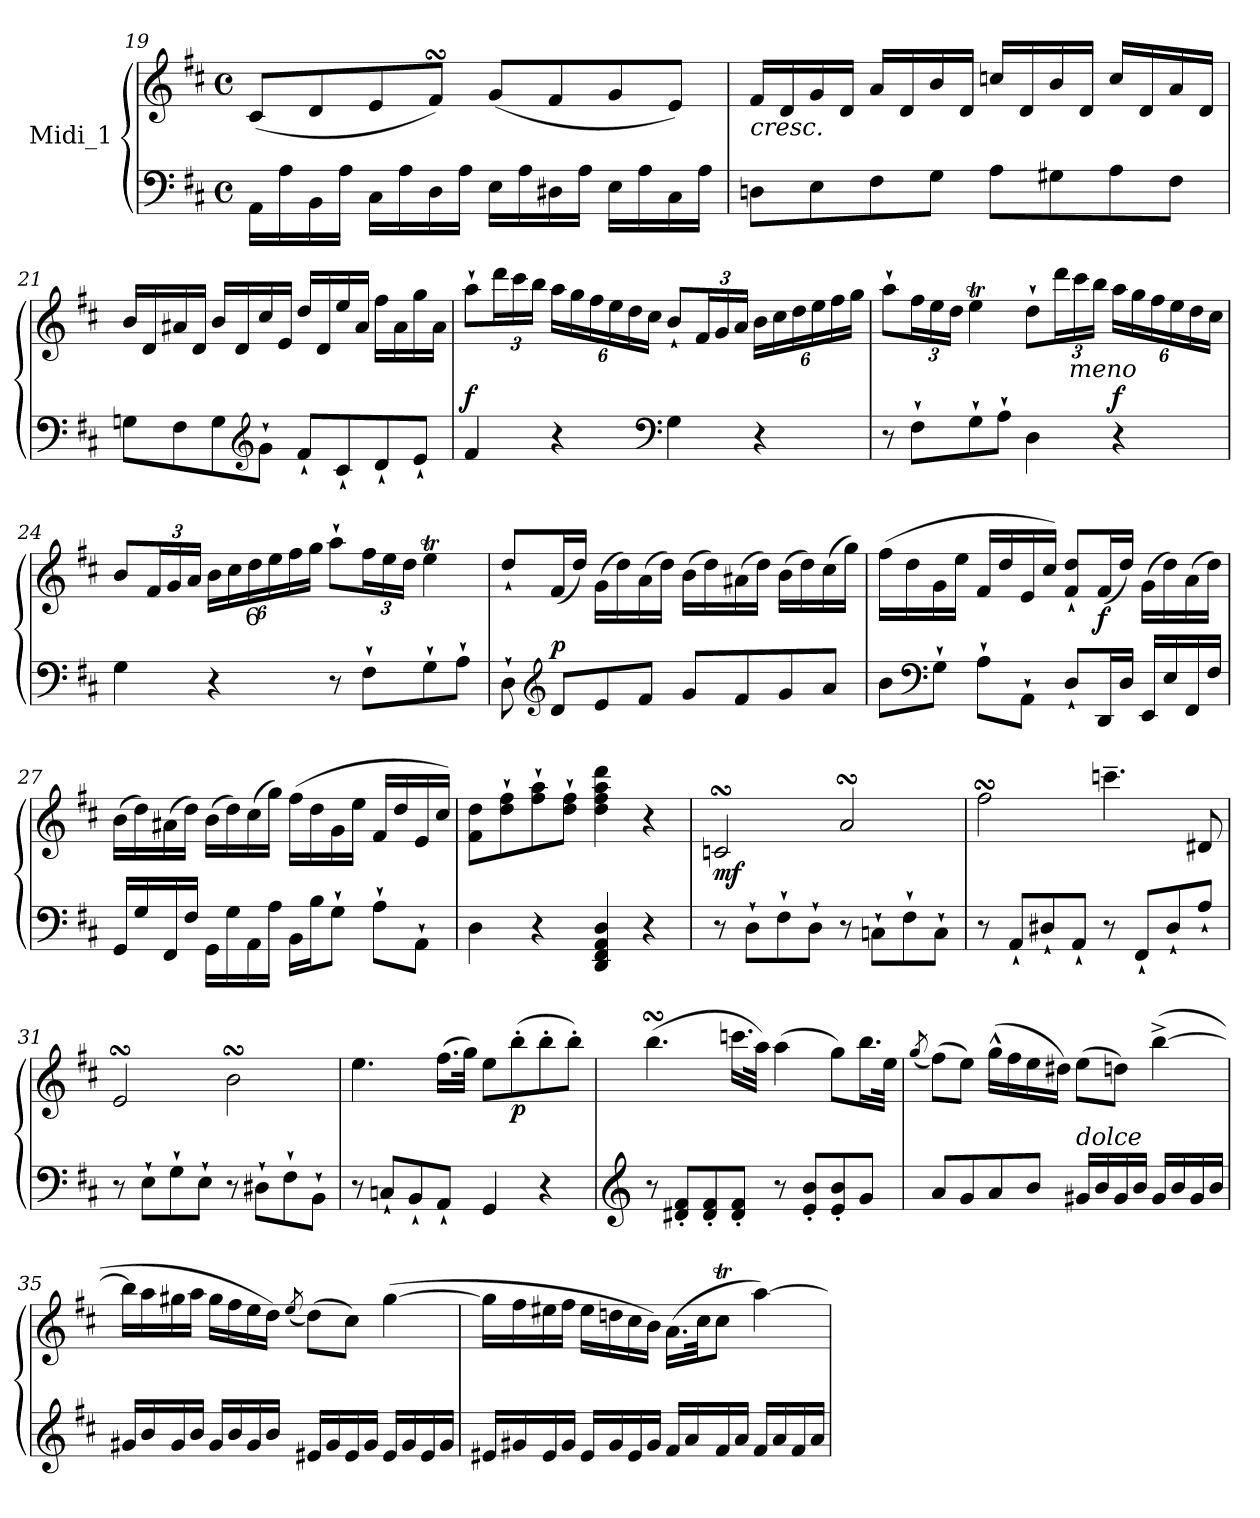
**kern	**kern	**dynam
*part1	*part1	*part1
*staff2	*staff1	*staff1/2
*I"Midi_1	*	*
*clefF4	*clefG2	*
*k[f#c#]	*k[f#c#]	*
*D:	*D:	*
*M4/4	*M4/4	*
*met(c)	*met(c)	*
=19	=19	=19
16AA\LL	(8c#/L	.
16A\	.	.
16BB\	8d/	.
16A\JJ	.	.
16C#\LL	8e/	.
16A\	.	.
16D\	8f#sSsS/J)	.
16A\JJ	.	.
16E\LL	(8g/L	.
16A\	.	.
16D#X\	8f#/	.
16A\JJ	.	.
16E\LL	8g/	.
16A\	.	.
16C#\	8e/J)	.
16A\JJ	.	.
!!LO:LB:g=z
=20	=20	=20
!	!LO:TX:b:i:t=cresc.	!
8Dni\L	16f#/LL	.
.	16d/	.
8E\	16g/	.
.	16d/JJ	.
8F#\	16a/LL	.
.	16d/	.
8G\J	16b/	.
.	16d/JJ	.
8A\L	16ccn/LL	.
.	16d/	.
8G#X\	16b/	.
.	16d/JJ	.
8A\	16cc/LL	.
.	16d/	.
8F#\J	16a/	.
.	16d/JJ	.
=21	=21	=21
8Gni\L	16b/LL	.
.	16d/	.
8F#\	16a#X/	.
.	16d/JJ	.
8G\	16b/LL	.
.	16d/	.
*clefG2	*	*
8g`\J	16cc#i/	.
.	16e/JJ	.
8f#`/L	16dd/LL	.
.	16d/	.
8c#`/	16ee/	.
.	16a#/JJ	.
8d`/	16ff#\LL	.
.	16a#\	.
8e`/J	16gg\	.
.	16a#\JJ	.
!!LO:PB:g=z
=22	=22	=22
!	!	!LO:DY:a=2
4f#/	8aa`\L	f
*	*Xbrackettup	*
.	24ddd\L	.
.	24ccc#\	.
.	24bb\JJ	.
4r	24aa\LL	.
.	24gg\	.
.	24ff#\	.
.	24ee\	.
.	24dd\	.
.	24cc#\JJ	.
*clefF4	*	*
4G\	8b`/L	.
.	24f#/L	.
.	24g/	.
.	24a/JJ	.
4r	24b\LL	.
.	24cc#\	.
.	24dd\	.
.	24ee\	.
.	24ff#\	.
.	24gg\JJ	.
=23	=23	=23
8r	8aa`\L	.
8F#`\L	24ff#\L	.
.	24ee\	.
.	24dd\JJ	.
8G`\	4eeT\	.
8A`\J	.	.
4D\	8dd`\L	.
.	24ddd\L	.
!	!LO:TX:b:i:t=meno	!
.	24ccc#\	.
.	24bb\JJ	.
!	!	!LO:DY:a=2
4r	24aa\LL	f
.	24gg\	.
.	24ff#\	.
.	24ee\	.
.	24dd\	.
.	24cc#\JJ	.
!!LO:LB:g=z
=24	=24	=24
4G\	8b/L	.
.	24f#/L	.
.	24g/	.
.	24a/JJ	.
4r	24b\LL	.
.	24cc#\	.
!	!LO:TX:b:t=6	!
.	24dd\	.
.	24ee\	.
.	24ff#\	.
.	24gg\JJ	.
8r	8aa`\L	.
8F#`\L	24ff#\L	.
.	24ee\	.
.	24dd\JJ	.
8G`\	4eeT\	.
8A`\J	.	.
=25	=25	=25
8D`\	8dd`/L	.
*clefG2	*	*
!	!	!LO:DY:a=2
8d/L	(16f#/L	p
.	16dd/JJ)	.
8e/	(16g\LL	.
.	16dd\)	.
8f#/J	(>16a\	.
.	16dd\JJ)	.
8g/L	(>16b\LL	.
.	16dd\)	.
8f#/	(>16a#X\	.
.	16dd\JJ)	.
8g/	(>16b\LL	.
.	16dd\)	.
8a/J	(16cc#\	.
.	16gg\JJ)	.
!!LO:LB:g=z
=26	=26	=26
8b\L	(>16ff#\LL	.
.	16dd\	.
*clefF4	*	*
8G`\J	16g\	.
.	16ee\JJ	.
8A`\L	16f#/LL	.
.	16dd/	.
8AA`\J	16e/	.
.	16cc#/JJ)	.
8D`/L	8f#/` 8dd/`L	.
!	!	!LO:DY:b
16DD/L	(16f#/L	f
16D/JJ	16dd/JJ)	.
16EE/LL	(16g\LL	.
16E/	16dd\)	.
16FF#/	(>16a\	.
16F#/JJ	16dd\JJ)	.
=27	=27	=27
16GG/LL	(>16b\LL	.
16G/	16dd\)	.
16FF#/	(>16a#X\	.
16F#/JJ	16dd\JJ)	.
16GG\LL	(>16b\LL	.
16G\	16dd\)	.
16AA\	(16cc#\	.
16A\JJ	16gg\JJ)	.
16BB\LL	(>16ff#\LL	.
16B\J	16dd\	.
8G`\J	16g\	.
.	16ee\JJ	.
8A`\L	16f#/LL	.
.	16dd/	.
8AA`\J	16e/	.
.	16cc#/JJ)	.
=28	=28	=28
4D\	8f#\ 8dd\L	.
.	8dd\` 8ff#\`	.
4r	8ff#\` 8aa\`	.
.	8dd\` 8ff#\`J	.
4DD/ 4FF#/ 4AA/ 4D/	4dd\ 4ff#\ 4aa\ 4ddd\	.
4r	4r	.
!!LO:LB:g=z
=29	=29	=29
!	!	!LO:DY:b
8r	2cnsSSs/	mf
8D`\L	.	.
8F#`\	.	.
8D`\J	.	.
8r	2asSSS/	.
8Cn`\L	.	.
8F#`\	.	.
8C`\J	.	.
=30	=30	=30
8r	2ff#sSsS\	.
8AA`/L	.	.
8D#X`/	.	.
8AA`/J	.	.
8r	4.cccn~\	.
8FF#`/L	.	.
8D#`/	.	.
8A`/J	8d#X/	.
=31	=31	=31
8r	2esSSS/	.
8E`\L	.	.
8G`\	.	.
8E`\J	.	.
8r	2bsSSS\	.
8D#X`\L	.	.
8F#`\	.	.
8BB`\J	.	.
=32	=32	=32
8r	4.ee\	.
8Cn`/L	.	.
8BB`/	.	.
8AA`/J	(>16.ff#\LL	.
.	32gg\JJk)	.
4GG/	8ee\L	.
!	!	!LO:DY:b
.	(>8bb'\	p
4r	8bb'\	.
.	8bb'\J)	.
!!LO:LB:g=z
=33	=33	=33
*clefG2	*	*
8r	(>4.bbsSSS\	.
8d#X/' 8f#/'L	.	.
8d#/' 8f#/'	.	.
8d#/' 8f#/'J	16.cccn\LL	.
.	32aa\JJk)	.
8r	(>4aa\	.
8e/' 8b/'L	.	.
8e/' 8b/'	8gg\L)	.
8g/J	16.bb\L	.
.	32ee\JJk	.
!!LO:LB:g=z
=34	=34	=34
.	(>8qgg/	.
8a/L	(>8ff#\L)	.
8g/	8ee\J)	.
8a/	(>16gg^^\LL	.
.	16ff#\	.
8b/J	16ee\	.
.	16dd#X\JJ)	.
!LO:TX:a:i:t=dolce	!	!
16g#X/LL	(>8ee\L	.
16b/	.	.
16g#/	8ddn\J)	.
16b/JJ	.	.
16g#/LL	(>[4bb^\	.
16b/	.	.
16g#/	.	.
16b/JJ	.	.
=35	=35	=35
16g#X/LL	16bb\LL]	.
16b/	16aa\	.
16g#/	16gg#X\	.
16b/JJ	16aa\JJ	.
16g#/LL	16gg#\LL	.
16b/	16ff#\	.
16g#/	16ee\	.
16b/JJ	16dd\JJ)	.
.	(>8qee/	.
16e#X/LL	(>8dd\L)	.
16g#/	.	.
16e#/	8cc#\J)	.
16g#/JJ	.	.
16e#/LL	(>[4gg#i\	.
16g#/	.	.
16e#/	.	.
16g#/JJ	.	.
!!LO:LB:g=z
=36	=36	=36
16e#X/LL	16gg#\LL]	.
16g#X/	16ff#\	.
16e#/	16ee#X\	.
16g#/JJ	16ff#\JJ	.
16e#/LL	16ee#\LL	.
16g#/	16ddni\	.
16e#/	16cc#\	.
16g#/JJ	16b\JJ)	.
16f#/LL	(>16.a\LL	.
16a/	.	.
.	32cc#\JK	.
16f#/	8cc#t\J	.
16a/JJ	.	.
16f#/LL	[4aa\)	.
16a/	.	.
16f#/	.	.
16a/JJ	.	.
=	=	=
*-	*-	*-
